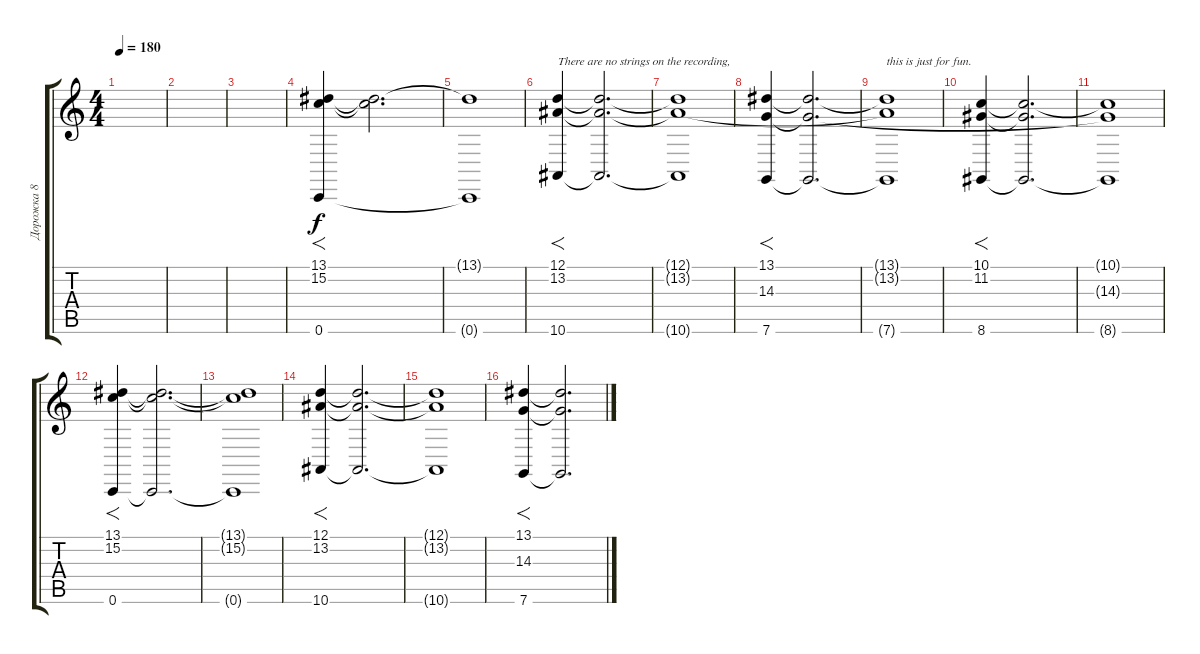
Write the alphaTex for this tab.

\track ("Дорожка 8" "Дорожка 8") {instrument stringensemble1}
\staff {score tabs}
\tuning (D4 A3 F3 C3 G2 C2) {hide}
\ts (4 4)
\tempo 180
\clef g2
\ks c
|
|
|
(13.1 15.2 0.6).4{f} (13.1{t} 15.2{t}).2{d} |
(13.1{t} 0.6{t}).1 |
(12.1 13.2 10.6).4{f txt "There are no strings on the recording,"} (12.1{t} 13.2{t} 10.6{t}).2{d} |
(12.1{t} 13.2{t} 10.6{t}).1 |
(13.1 14.3 7.6).4{f} (13.1{t} 14.3{t} 7.6{t}).2{d} |
(13.1{t} 13.2{t} 7.6{t}).1{txt "this is just for fun."} |
(10.1 11.2 8.6).4{f} (10.1{t} 11.2{t} 8.6{t}).2{d} |
(10.1{t} 14.3{t} 8.6{t}).1 |
(13.1 15.2 0.6).4{f} (13.1{t} 15.2{t} 0.6{t}).2{d} |
(13.1{t} 15.2{t} 0.6{t}).1 |
(12.1 13.2 10.6).4{f} (12.1{t} 13.2{t} 10.6{t}).2{d} |
(12.1{t} 13.2{t} 10.6{t}).1 |
(13.1 14.3 7.6).4{f} (13.1{t} 14.3{t} 7.6{t}).2{d}
